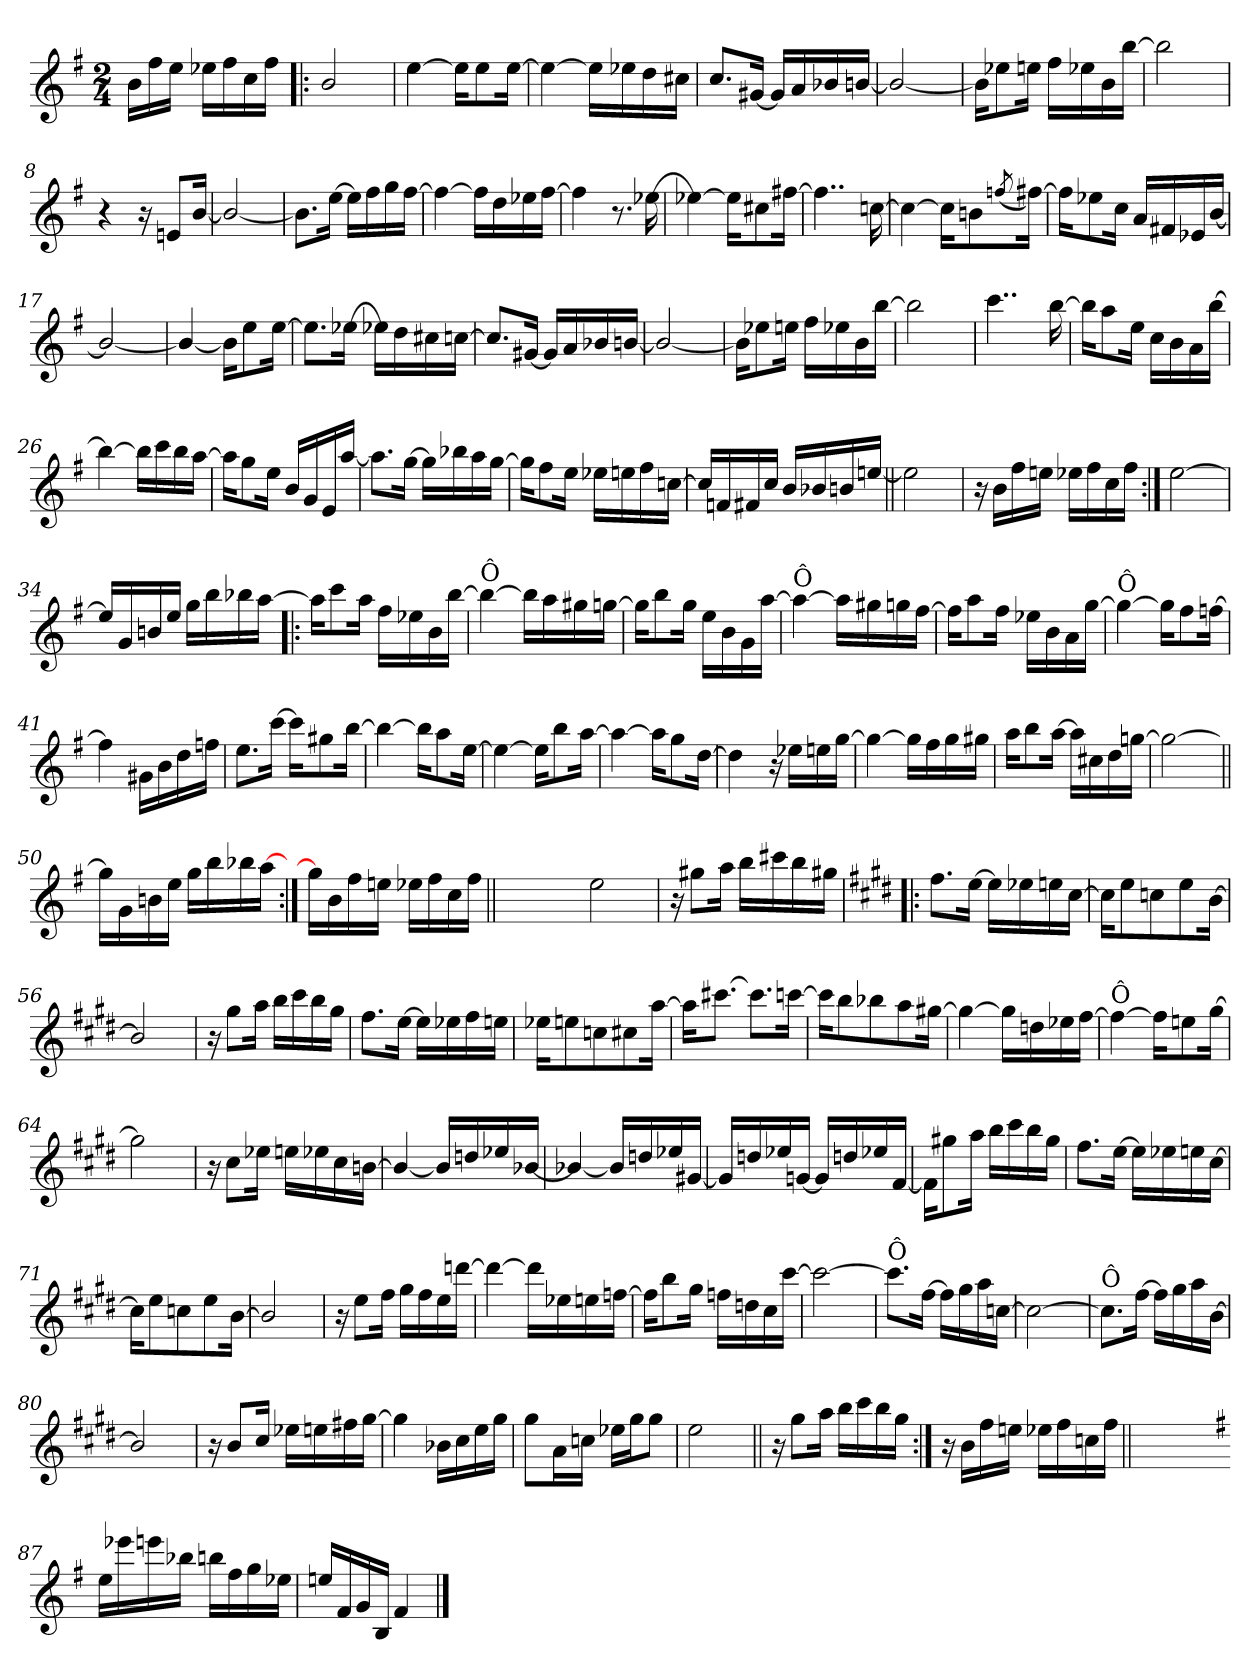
**kern
*part1
*staff1
*clefG2
*k[f#]
*G:
*M2/4
=
16b\LL
16ff#\
16ee\JJ
16ee-X\LL
16ff#\
16cc\
16ff#\JJ
=1!|:
2b/
=2
[4ee\
16ee\KL]
8ee\
[16ee\Jk
=3
4ee\_
16ee\LL]
16ee-X\
16dd\
16cc#X\JJ
!!LO:LB:g=z
=4
8.cc/L
[16g#X/Jk
16g#/LL]
16a/
16b-X/
[16bn/JJ
=5
2b/_
=6
16b\KL]
8ee-X\
16een\Jk
16ff#\LL
16ee-X\
16b\
[16bb\JJ
=7
2bb\]
=8
4r
16r
8en/L
[16b/Jk
!!LO:LB:g=z
=9
2b/_
=10
8.b\L]
[16ee\Jk
16ee\LL]
16ff#\
16gg\
[16ff#\JJ
=11
4ff#\_
16ff#\LL]
16dd\
16ee-X\
[16ff#\JJ
=12
4ff#\]
8.r
[16ee-X\
=13
4ee-X\_
16ee-\KL]
8cc#X\
[16ff#X\Jk
!!LO:LB:g=z
=14
4..ff#\]
[16ccn\
=15
4cc\_
16cc\KL]
8bn\
(<8qffn/
[16ff#X\Jk)
=16
16ff#\KL]
8ee-X\
16cc\Jk
16a/LL
16f#X/
16e-X/
[16b/JJ
=17
2b/_
=18
4b/_
16b\KL]
8ee\
[16ee\Jk
!!LO:LB:g=z
=19
8.ee\L]
[16ee-X\Jk
16ee-X\LL]
16dd\
16cc#X\
[16ccn\JJ
=20
8.cc/L]
[16g#X/Jk
16g#/LL]
16a/
16b-X/
[16bn/JJ
=21
2b/_
=22
16b\KL]
8ee-X\
16een\Jk
16ff#\LL
16ee-X\
16b\
[16bb\JJ
=23
2bb\]
!!LO:LB:g=z
=24
4..ccc\
[16bb\
=25
16bb\KL]
8aa\
16ee\Jk
16cc\LL
16b\
16a\
[16bb\JJ
=26
4bb\_
16bb\LL]
16ccc\
16bb\
[16aa\JJ
=27
16aa\KL]
8gg\
16ee\Jk
16b/LL
16g/
16e/
[16aa/JJ
=28
8.aa\L]
[16gg\Jk
16gg\LL]
16bb-X\
16aa\
[16gg\JJ
!!LO:LB:g=z
=29
16gg\KL]
8ff#\
16ee\Jk
16ee-X\LL
16een\
16ff#\
[16ccn\JJ
=30
16cc/LL]
16fn/
16f#X/
16cc/JJ
16b/LL
16b-X/
16bn/
[16een/JJ
=31||
2ee\]
=32
16r
16b\LL
16ff#\
16een\JJ
16ee-X\LL
16ff#\
16cc\
16ff#\JJ
!!LO:LB:g=z
=33:|!
[2ee\
=34
16ee/LL]
16g/
16bn/
16ee/JJ
16gg\LL
16bb\
16bb-X\
[16aa\JJ
=35!|:
16aa\KL]
8ccc\
16aa\Jk
16ff#\LL
16ee-X\
16b\
[16bb\JJ
=36
!LO:TX:a:t=Ô
4bb\_
16bb\LL]
16aa\
16gg#X\
[16ggn\JJ
=37
16gg\KL]
8bb\
16gg\Jk
16ee\LL
16b\
16g\
[16aa\JJ
!!LO:LB:g=z
=38
!LO:TX:a:t=Ô
4aa\_
16aa\LL]
16gg#X\
16ggn\
[16ff#\JJ
=39
16ff#\KL]
8aa\
16ff#\Jk
16ee-X\LL
16b\
16a\
[16gg\JJ
=40
!LO:TX:a:t=Ô
4gg\_
16gg\KL]
8ff#\
[16ffn\Jk
=41
4ffn\]
16g#X\LL
16b\
16dd\
16ffn\JJ
=42
8.ee\L
[16ccc\Jk
16ccc\KL]
8gg#X\
[16bb\Jk
!!LO:PB:g=z
=43
4bb\_
16bb\KL]
8aa\
[16ee\Jk
=44
4ee\_
16ee\KL]
8bb\
[16aa\Jk
=45
4aa\_
16aa\KL]
8gg\
[16dd\Jk
=46
4dd\]
16r
16ee-X\LL
16een\
[16gg\JJ
=47
4gg\_
16gg\LL]
16ff#\
16gg\
16gg#X\JJ
!!LO:LB:g=z
=48
16aa\KL
8bb\
[16aa\Jk
16aa\LL]
16cc#X\
16dd\
[16ggn\JJ
=49
2gg\_
=50||
16gg\LL]
16g\
16bn\
16ee\JJ
16gg\LL
16bb\
16bb-X\
[16aa\JJ
=51:|!
16gg\LL]
16b\
16ff#\
16een\JJ
16ee-X\LL
16ff#\
16cc\
16ff#\JJ
=51X511||
2ryy
!!LO:LB:g=z
=52-
2ee\
=53
16r
8gg#X\L
16aa\Jk
16bb\LL
16ccc#X\
16bb\
16gg#X\JJ
=54!|:
*k[f#c#g#d#]
*E:
8.ff#\L
[16ee\Jk
16ee\LL]
16ee-X\
16een\
[16cc#\JJ
=55
16cc#\KL]
8ee\
8ccn\
8ee\
[16b\Jk
=56
2b/]
!!LO:LB:g=z
=57
16r
8gg#\L
16aa\Jk
16bb\LL
16ccc#\
16bb\
16gg#\JJ
=58
8.ff#\L
[16ee\Jk
16ee\LL]
16ee-X\
16ff#\
16een\JJ
=59
16ee-X\KL
8een\
8ccn\
8cc#X\
[16aa\Jk
=60
16aa\KL]
[8.ccc#X\J
8.ccc#\L]
[16cccn\Jk
=61
16cccn\KL]
8bb\
8bb-X\
8aa\
[16gg#X\Jk
!!LO:LB:g=z
=62
4gg#\_
16gg#\LL]
16ddn\
16ee-X\
[16ff#\JJ
=63
!LO:TX:a:t=Ô
4ff#\_
16ff#\KL]
8een\
[16gg#\Jk
=64
2gg#\]
=65
16r
8cc#\L
16ee-X\Jk
16een\LL
16ee-X\
16cc#\
[16bn\JJ
=66
4b/_
16b/LL]
16ddn/
16ee-X/
[16b-X/JJ
!!LO:LB:g=z
=67
4b-X/_
16b-/LL]
16ddn/
16ee-X/
[16g#X/JJ
=68
16g#/LL]
16ddn/
16ee-X/
[16gn/JJ
16gn/LL]
16ddn/
16ee-X/
[16f#/JJ
=69
16f#\KL]
8gg#X\
16aa\Jk
16bb\LL
16ccc#\
16bb\
16gg#\JJ
=70
8.ff#\L
[16ee\Jk
16ee\LL]
16ee-X\
16een\
[16cc#\JJ
=71
16cc#\KL]
8ee\
8ccn\
8ee\
[16b\Jk
!!LO:LB:g=z
=72
2b/]
=73
16r
8ee\L
16ff#\Jk
16gg#\LL
16ff#\
16ee\
[16dddn\JJ
=74
4dddn\_
16ddd\LL]
16ee-X\
16een\
[16ffn\JJ
=75
16ffn\KL]
8bb\
16gg#\Jk
16ffn\LL
16ddn\
16cc#\
[16ccc#\JJ
=76
2ccc#\_
!!LO:LB:g=z
=77
!LO:TX:a:t=Ô
8.ccc#\L]
[16ff#\Jk
16ff#\LL]
16gg#\
16aa\
[16ccn\JJ
=78
2ccn\_
=79
!LO:TX:a:t=Ô
8.cc\L]
[16ff#\Jk
16ff#\LL]
16gg#\
16aa\
[16b\JJ
=80
2b/]
=81
16r
8b/L
16cc#/Jk
16ee-X\LL
16een\
16ff#X\
[16gg#\JJ
=82
4gg#\]
16b-X\LL
16cc#\
16ee\
16gg#\JJ
!!LO:LB:g=z
=83
8gg#\L
16a\L
16ccn\JJ
16ee-X\LL
16gg#\J
8gg#\J
=84
2ee\
=85||
16r
8gg#\L
16aa\Jk
16bb\LL
16ccc#\
16bb\
16gg#\JJ
=86:|!
16r
16b\LL
16ff#\
16een\JJ
16ee-X\LL
16ff#\
16ccn\
16ff#\JJ
=86X862||
2ryy
!!LO:LB:g=z
=87-
*k[f#]
*G:
16ee\LL
16eee-X\
16eeen\
16bb-X\JJ
16bbn\LL
16ff#\
16gg\
16ee-X\JJ
=88
16een/LL
16f#/
16g/
16B/JJ
4f#/
==
*-
